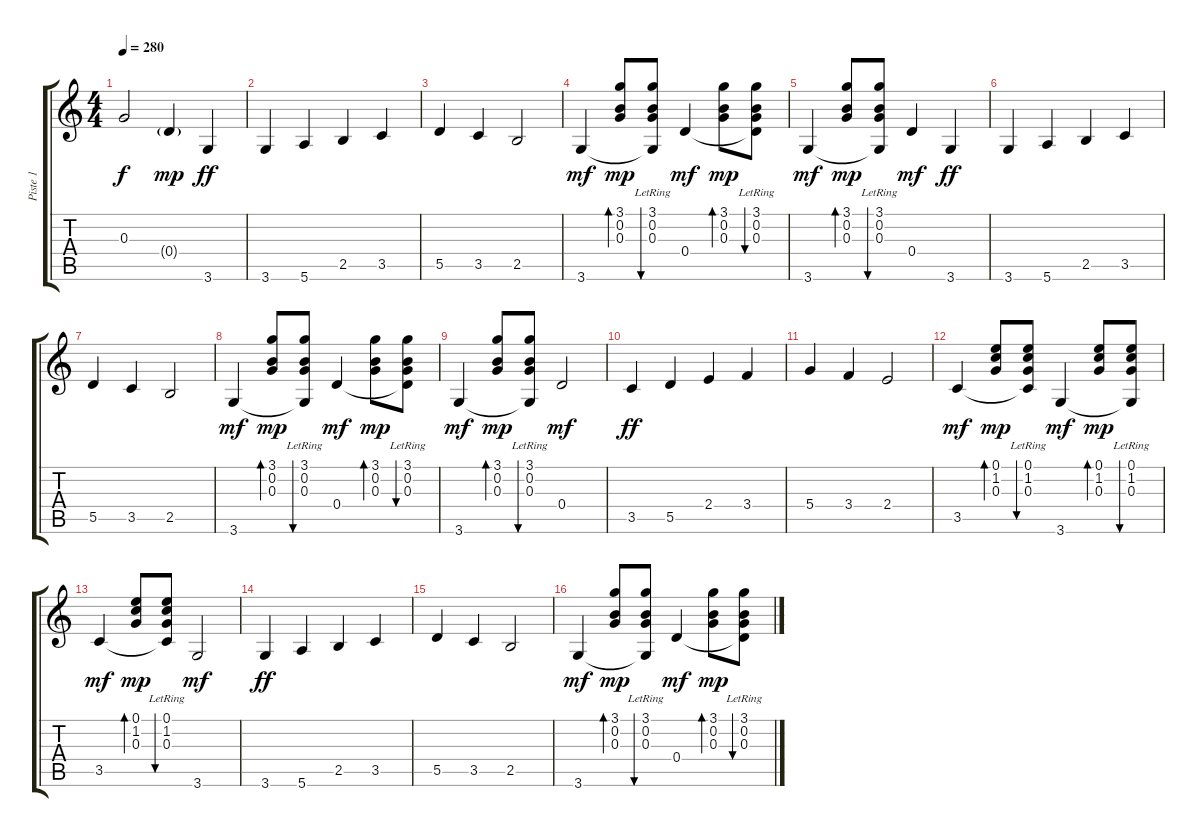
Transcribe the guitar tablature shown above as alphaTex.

\track ("Piste 1" "Piste 1") {instrument acousticguitarsteel}
\staff {score tabs}
\tuning (E4 B3 G3 D3 A2 E2) {hide}
\ts (4 4)
\tempo 280
\clef g2
\ks c
0.3.2{dy f} 0.4{g}.4{dy mp} 3.6.4{dy ff} |
3.6.4 5.6.4 2.5.4 3.5.4 |
5.5.4 3.5.4 2.5.2 |
3.6.4{dy mf} (3.1 0.2 0.3).8{bd 60 dy mp} (3.1{lr} 0.2{lr} 0.3{lr} 3.6{t}).8{bu 60} 0.4.4{dy mf} (3.1 0.2 0.3).8{bd 60 dy mp} (3.1{lr} 0.2{lr} 0.3{lr} 0.4{t}).8{bu 60} |
3.6.4{dy mf} (3.1 0.2 0.3).8{bd 60 dy mp} (3.1{lr} 0.2{lr} 0.3{lr} 3.6{t}).8{bu 60} 0.4.4{dy mf} 3.6.4{dy ff} |
3.6.4 5.6.4 2.5.4 3.5.4 |
5.5.4 3.5.4 2.5.2 |
3.6.4{dy mf} (3.1 0.2 0.3).8{bd 60 dy mp} (3.1{lr} 0.2{lr} 0.3{lr} 3.6{t}).8{bu 60} 0.4.4{dy mf} (3.1 0.2 0.3).8{bd 60 dy mp} (3.1{lr} 0.2{lr} 0.3{lr} 0.4{t}).8{bu 60} |
3.6.4{dy mf} (3.1 0.2 0.3).8{bd 60 dy mp} (3.1{lr} 0.2{lr} 0.3{lr} 3.6{t}).8{bu 60} 0.4.2{dy mf} |
3.5.4{dy ff} 5.5.4 2.4.4 3.4.4 |
5.4.4 3.4.4 2.4.2 |
3.5.4{dy mf} (0.1 1.2 0.3).8{bd 60 dy mp} (0.1{lr} 1.2{lr} 0.3{lr} 3.5{t}).8{bu 60} 3.6.4{dy mf} (0.1 1.2 0.3).8{bd 60 dy mp} (0.1{lr} 1.2{lr} 0.3{lr} 3.6{t}).8{bu 60} |
3.5.4{dy mf} (0.1 1.2 0.3).8{bd 60 dy mp} (0.1{lr} 1.2{lr} 0.3{lr} 3.5{t}).8{bu 60} 3.6.2{dy mf} |
3.6.4{dy ff} 5.6.4 2.5.4 3.5.4 |
5.5.4 3.5.4 2.5.2 |
3.6.4{dy mf} (3.1 0.2 0.3).8{bd 60 dy mp} (3.1{lr} 0.2{lr} 0.3{lr} 3.6{t}).8{bu 60} 0.4.4{dy mf} (3.1 0.2 0.3).8{bd 60 dy mp} (3.1{lr} 0.2{lr} 0.3{lr} 0.4{t}).8{bu 60}
